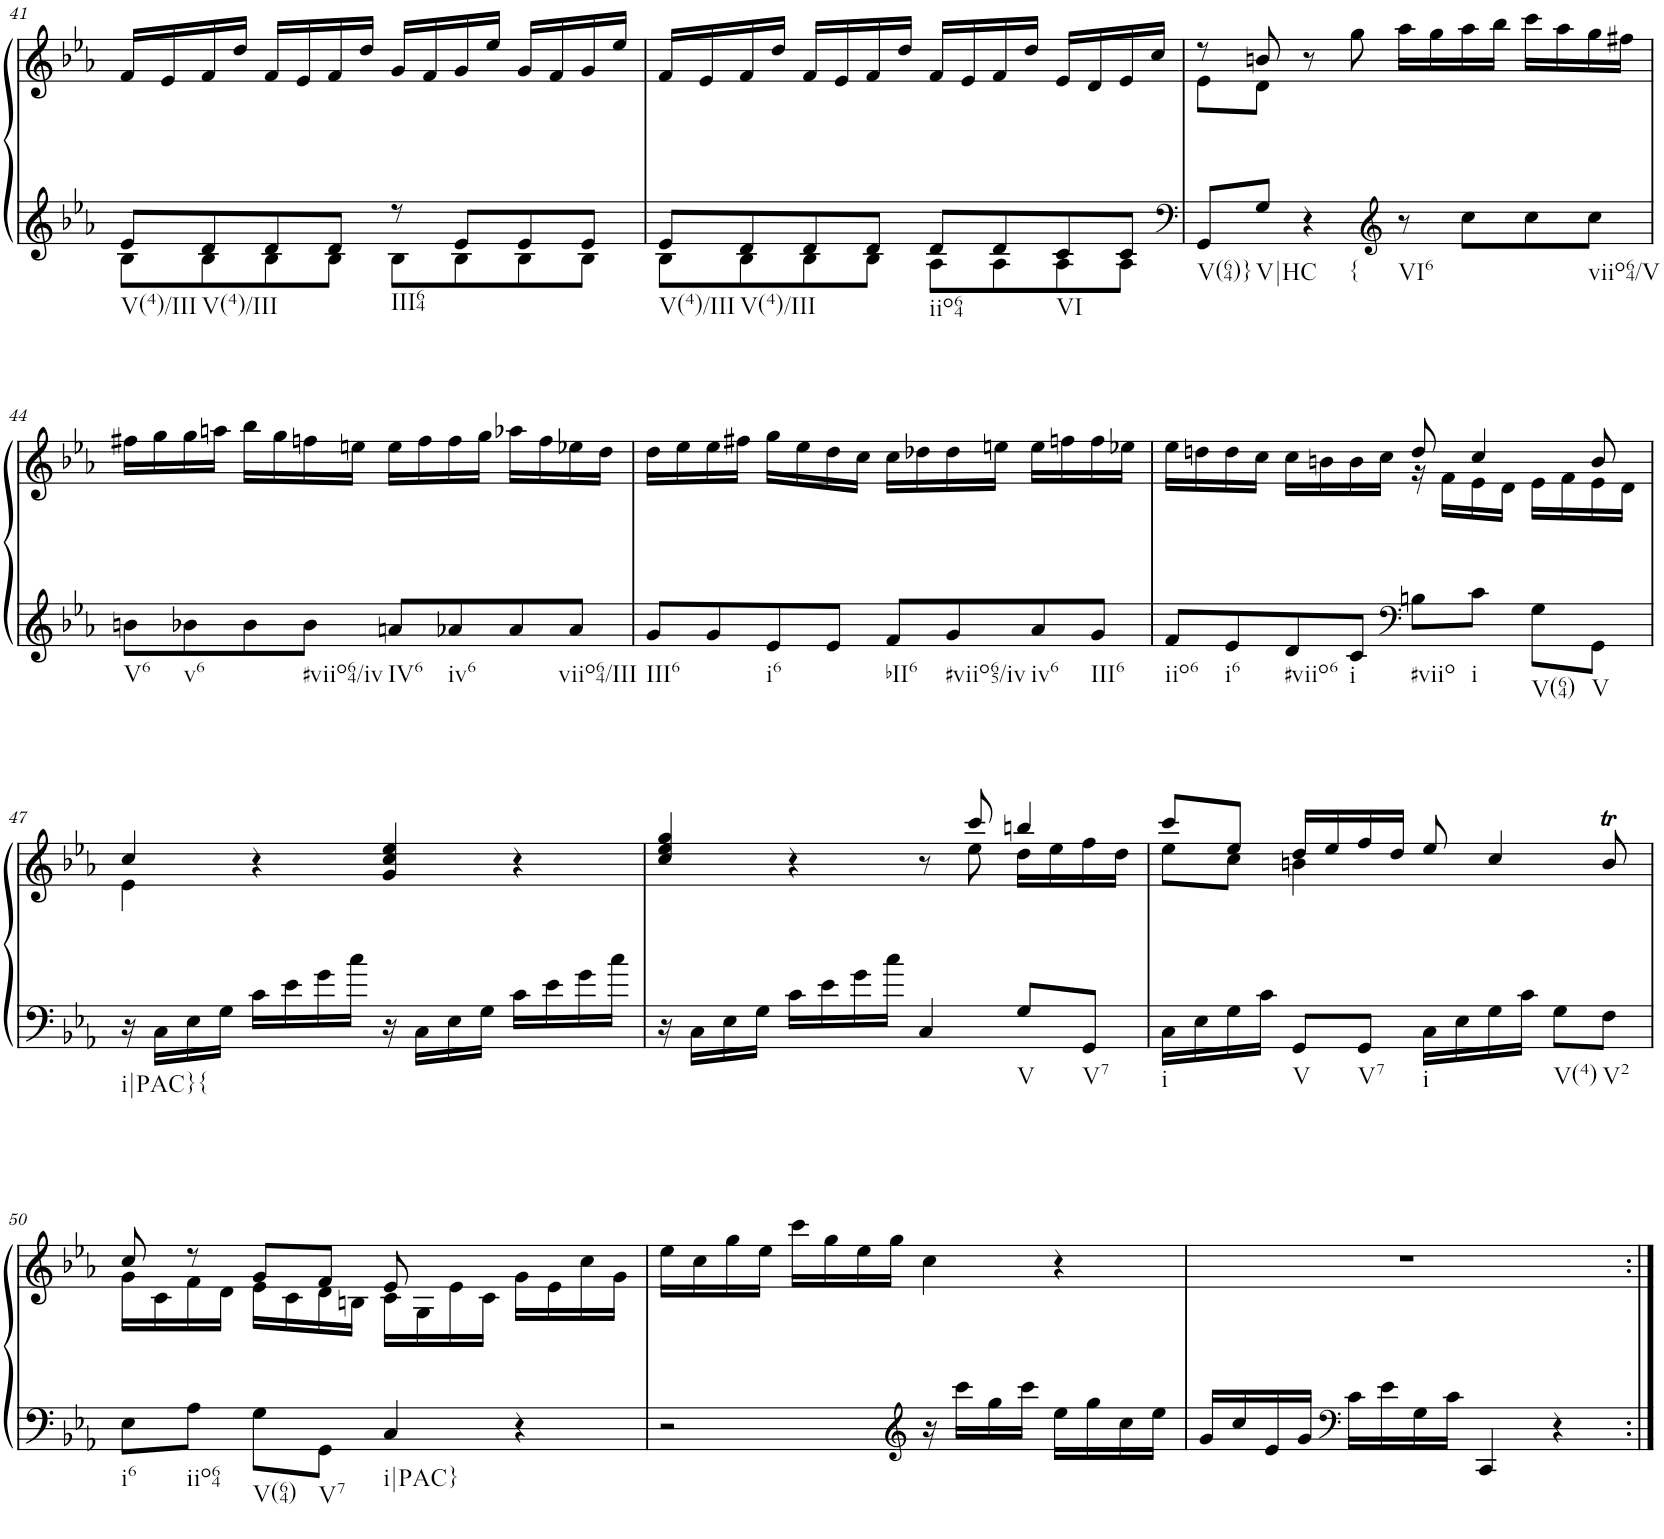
**kern	**kern
*part1	*part1
*staff2	*staff1
*I"Piano	*
*I'Pno.	*
!!LO:PB:g=z
*clefG2	*clefG2
*k[b-e-a-]	*k[b-e-a-]
*M4/4	*M4/4
*met(c)	*met(c)
=41	=41
*^	*
!LO:TX:b:t=V(4)/III	!	!
8e-/L	8B-\L	16f/LL
.	.	16e-/
!LO:TX:b:t=V(4)/III	!	!
8d/	8B-\	16f/
.	.	16dd/JJ
8d/	8B-\	16f/LL
.	.	16e-/
8d/J	8B-\J	16f/
.	.	16dd/JJ
!LO:TX:b:t=III64	!	!
8r	8B-\L	16g/LL
.	.	16f/
8e-/L	8B-\	16g/
.	.	16ee-/JJ
8e-/	8B-\	16g/LL
.	.	16f/
8e-/J	8B-\J	16g/
.	.	16ee-/JJ
=42	=42	=42
!LO:TX:b:t=V(4)/III	!	!
8e-/L	8B-\L	16f/LL
.	.	16e-/
!LO:TX:b:t=V(4)/III	!	!
8d/	8B-\	16f/
.	.	16dd/JJ
8d/	8B-\	16f/LL
.	.	16e-/
8d/J	8B-\J	16f/
.	.	16dd/JJ
!LO:TX:b:t=iio64	!	!
8d/L	8A-\L	16f/LL
.	.	16e-/
8d/	8A-\	16f/
.	.	16dd/JJ
!LO:TX:b:t=VI	!	!
8c/	8A-\	16e-/LL
.	.	16d/
8c/J	8A-\J	16e-/
.	.	16cc/JJ
*v	*v	*
=43	=43
*clefF4	*
*	*^
!LO:TX:b:t=V(64)}	!	!
8GG/L	8r	8e-\L
!LO:TX:b:t=V|HC	!	!
8G/J	8bn/	8d\J
!LO:TX:b:t={	!	!
4r	8r	2.ryy
.	8gg\	.
*clefG2	*	*
!LO:TX:b:t=VI6	!	!
8r	16aa-\LL	.
.	16gg\	.
8cc\L	16aa-\	.
.	16bb-\JJ	.
8cc\	16ccc\LL	.
.	16aa-\	.
!LO:TX:b:t=viio64/V	!	!
8cc\J	16gg\	.
.	16ff#X\JJ	.
*	*v	*v
!!LO:LB:g=z
=44	=44
!LO:TX:b:t=V6	!
8bn\L	16ff#X\LL
.	16gg\
!LO:TX:b:t=v6	!
8b-X\	16gg\
.	16aan\JJ
8b-\	16bb-\LL
.	16gg\
!LO:TX:b:t=#viio64/iv	!
8b-\J	16ffn\
.	16een\JJ
!LO:TX:b:t=IV6	!
8an/L	16ee\LL
.	16ff\
!LO:TX:b:t=iv6	!
8a-X/	16ff\
.	16gg\JJ
8a-/	16aa-X\LL
.	16ff\
!LO:TX:b:t=viio64/III	!
8a-/J	16ee-X\
.	16dd\JJ
=45	=45
!LO:TX:b:t=III6	!
8g/L	16dd\LL
.	16ee-\
8g/	16ee-\
.	16ff#X\JJ
!LO:TX:b:t=i6	!
8e-/	16gg\LL
.	16ee-\
8e-/J	16dd\
.	16cc\JJ
!LO:TX:b:t=bII6	!
8f/L	16cc\LL
.	16dd-X\
!LO:TX:b:t=#viio65/iv	!
8g/	16dd-\
.	16een\JJ
!LO:TX:b:t=iv6	!
8a-/	16ee\LL
.	16ffn\
!LO:TX:b:t=III6	!
8g/J	16ff\
.	16ee-X\JJ
=46	=46
*	*^
!LO:TX:b:t=iio6	!	!
8f/L	16ee-\LL	2ryy
.	16ddn\	.
!LO:TX:b:t=i6	!	!
8e-/	16dd\	.
.	16cc\JJ	.
!LO:TX:b:t=#viio6	!	!
8d/	16cc\LL	.
.	16bn\	.
!LO:TX:b:t=i	!	!
8c/J	16b\	.
.	16cc\JJ	.
*clefF4	*	*
!LO:TX:b:t=#viio	!	!
8Bn\L	8dd/	16r
.	.	16f\LL
!LO:TX:b:t=i	!	!
8c\J	4cc/	16e-\
.	.	16d\JJ
!LO:TX:b:t=V(64)	!	!
8G\L	.	16e-\LL
.	.	16f\
!LO:TX:b:t=V	!	!
8GG\J	8b/	16e-\
.	.	16d\JJ
!!LO:LB:g=z	!!
=47	=47	=47
!LO:TX:b:t=i|PAC}{	!	!
16r	4cc/	4e-\
16C\LL	.	.
16E-\	.	.
16G\JJ	.	.
16c\LL	4r	2.ryy
16e-\	.	.
16g\	.	.
16cc\JJ	.	.
16r	4g/ 4cc/ 4ee-/	.
16C\LL	.	.
16E-\	.	.
16G\JJ	.	.
16c\LL	4r	.
16e-\	.	.
16g\	.	.
16cc\JJ	.	.
=48	=48	=48
16r	4cc/ 4ee-/ 4gg/	8ryy
16C\LL	.	.
*	*v	*v
16E-\	.
16G\JJ	.
16c\LL	4r
16e-\	.
16g\	.
16cc\JJ	.
4C/	8r
*	*^
.	8ccc/	8ee-\
!LO:TX:b:t=V	!	!
8G/L	4bbn/	16dd\LL
.	.	16ee-\
!LO:TX:b:t=V7	!	!
8GG/J	.	16ff\
.	.	16dd\JJ
=49	=49	=49
!LO:TX:b:t=i	!	!
16C\LL	8ccc/L	8ee-\L
16E-\	.	.
16G\	8ee-/J	8cc\J
16c\JJ	.	.
!LO:TX:b:t=V	!	!
8GG/L	16dd/LL	4bn\
.	16ee-/	.
!LO:TX:b:t=V7	!	!
8GG/J	16ff/	.
.	16dd/JJ	.
!LO:TX:b:t=i	!	!
16C\LL	8ee-/	2ryy
16E-\	.	.
16G\	4cc/	.
16c\JJ	.	.
!LO:TX:b:t=V(4)	!	!
8G\L	.	.
!LO:TX:b:t=V2	!	!
8F\J	8bt/	.
!!LO:LB:g=z	!!
=50	=50	=50
!LO:TX:b:t=i6	!	!
8E-\L	8cc/	16g\LL
.	.	16c\
!LO:TX:b:t=iio64	!	!
8A-\J	8r	16f\
.	.	16d\JJ
!LO:TX:b:t=V(64)	!	!
8G\L	8g/L	16e-\LL
.	.	16c\
!LO:TX:b:t=V7	!	!
8GG\J	8f/J	16d\
.	.	16Bn\JJ
!LO:TX:b:t=i|PAC}	!	!
4C/	8e-/	16c\LL
.	.	16G\
.	8ryy	16e-\
.	.	16c\JJ
4r	16g\LL	4ryy
.	16e-\	.
.	16cc\	.
.	16g\JJ	.
*	*v	*v
=51	=51
2r	16ee-\LL
.	16cc\
.	16gg\
.	16ee-\JJ
.	16ccc\LL
.	16gg\
.	16ee-\
.	16gg\JJ
*clefG2	*
16r	4cc\
16ccc\LL	.
16gg\	.
16ccc\JJ	.
16ee-\LL	4r
16gg\	.
16cc\	.
16ee-\JJ	.
=52	=52
16g/LL	1r
16cc/	.
16e-/	.
16g/JJ	.
*clefF4	*
16c\LL	.
16e-\	.
16G\	.
16c\JJ	.
4CC/	.
4r	.
=:|!	=:|!
*-	*-
